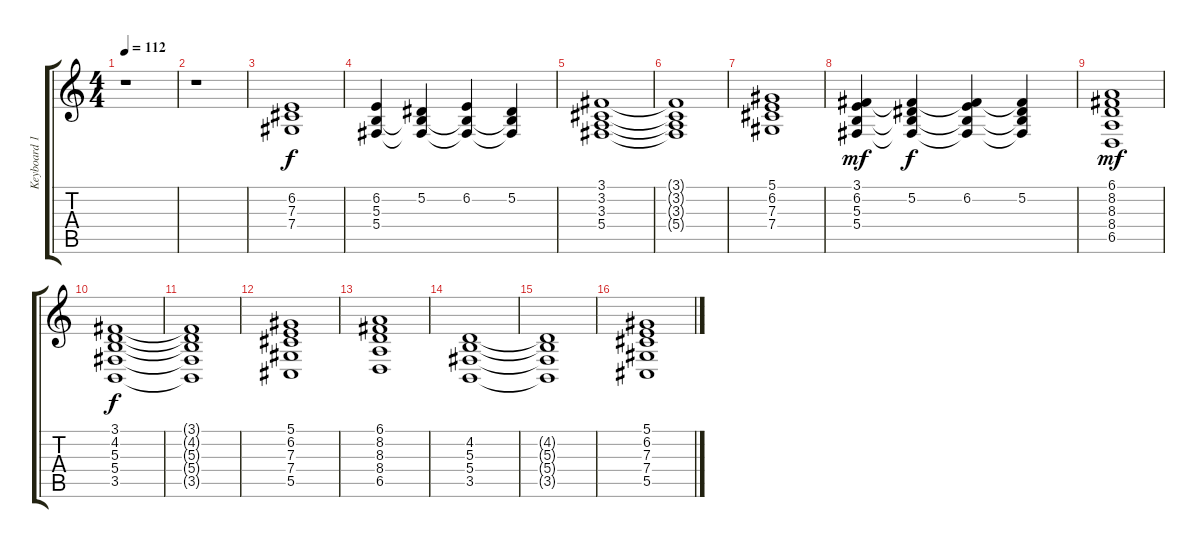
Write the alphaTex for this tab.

\track ("Keyboard 1" "Keyboard 1") {instrument stringensemble1}
\staff {score tabs}
\tuning (Eb4 Bb3 Gb3 Db3 Ab2 Eb2) {hide}
\ts (4 4)
\tempo 112
\clef g2
\ks c
r.1{dy f} |
r.1 |
(6.2 7.3 7.4).1 |
(6.2 5.3 5.4).4 (5.2 5.3{t} 5.4{t}).4 (6.2 5.3{t} 5.4{t}).4 (5.2 5.3{t} 5.4{t}).4 |
(3.1 3.2 3.3 5.4).1 |
(3.1{t} 3.2{t} 3.3{t} 5.4{t}).1 |
(5.1 6.2 7.3 7.4).1 |
(3.1 6.2 5.3 5.4).4{dy mf} (3.1{t} 5.2 5.3{t} 5.4{t}).4{dy f} (3.1{t} 6.2 5.3{t} 5.4{t}).4 (3.1{t} 5.2 5.3{t} 5.4{t}).4 |
(6.1 8.2 8.3 8.4 6.5).1{dy mf} |
(3.1 4.2 5.3 5.4 3.5).1{dy f} |
(3.1{t} 4.2{t} 5.3{t} 5.4{t} 3.5{t}).1 |
(5.1 6.2 7.3 7.4 5.5).1 |
(6.1 8.2 8.3 8.4 6.5).1 |
(4.2 5.3 5.4 3.5).1 |
(4.2{t} 5.3{t} 5.4{t} 3.5{t}).1 |
(5.1 6.2 7.3 7.4 5.5).1
